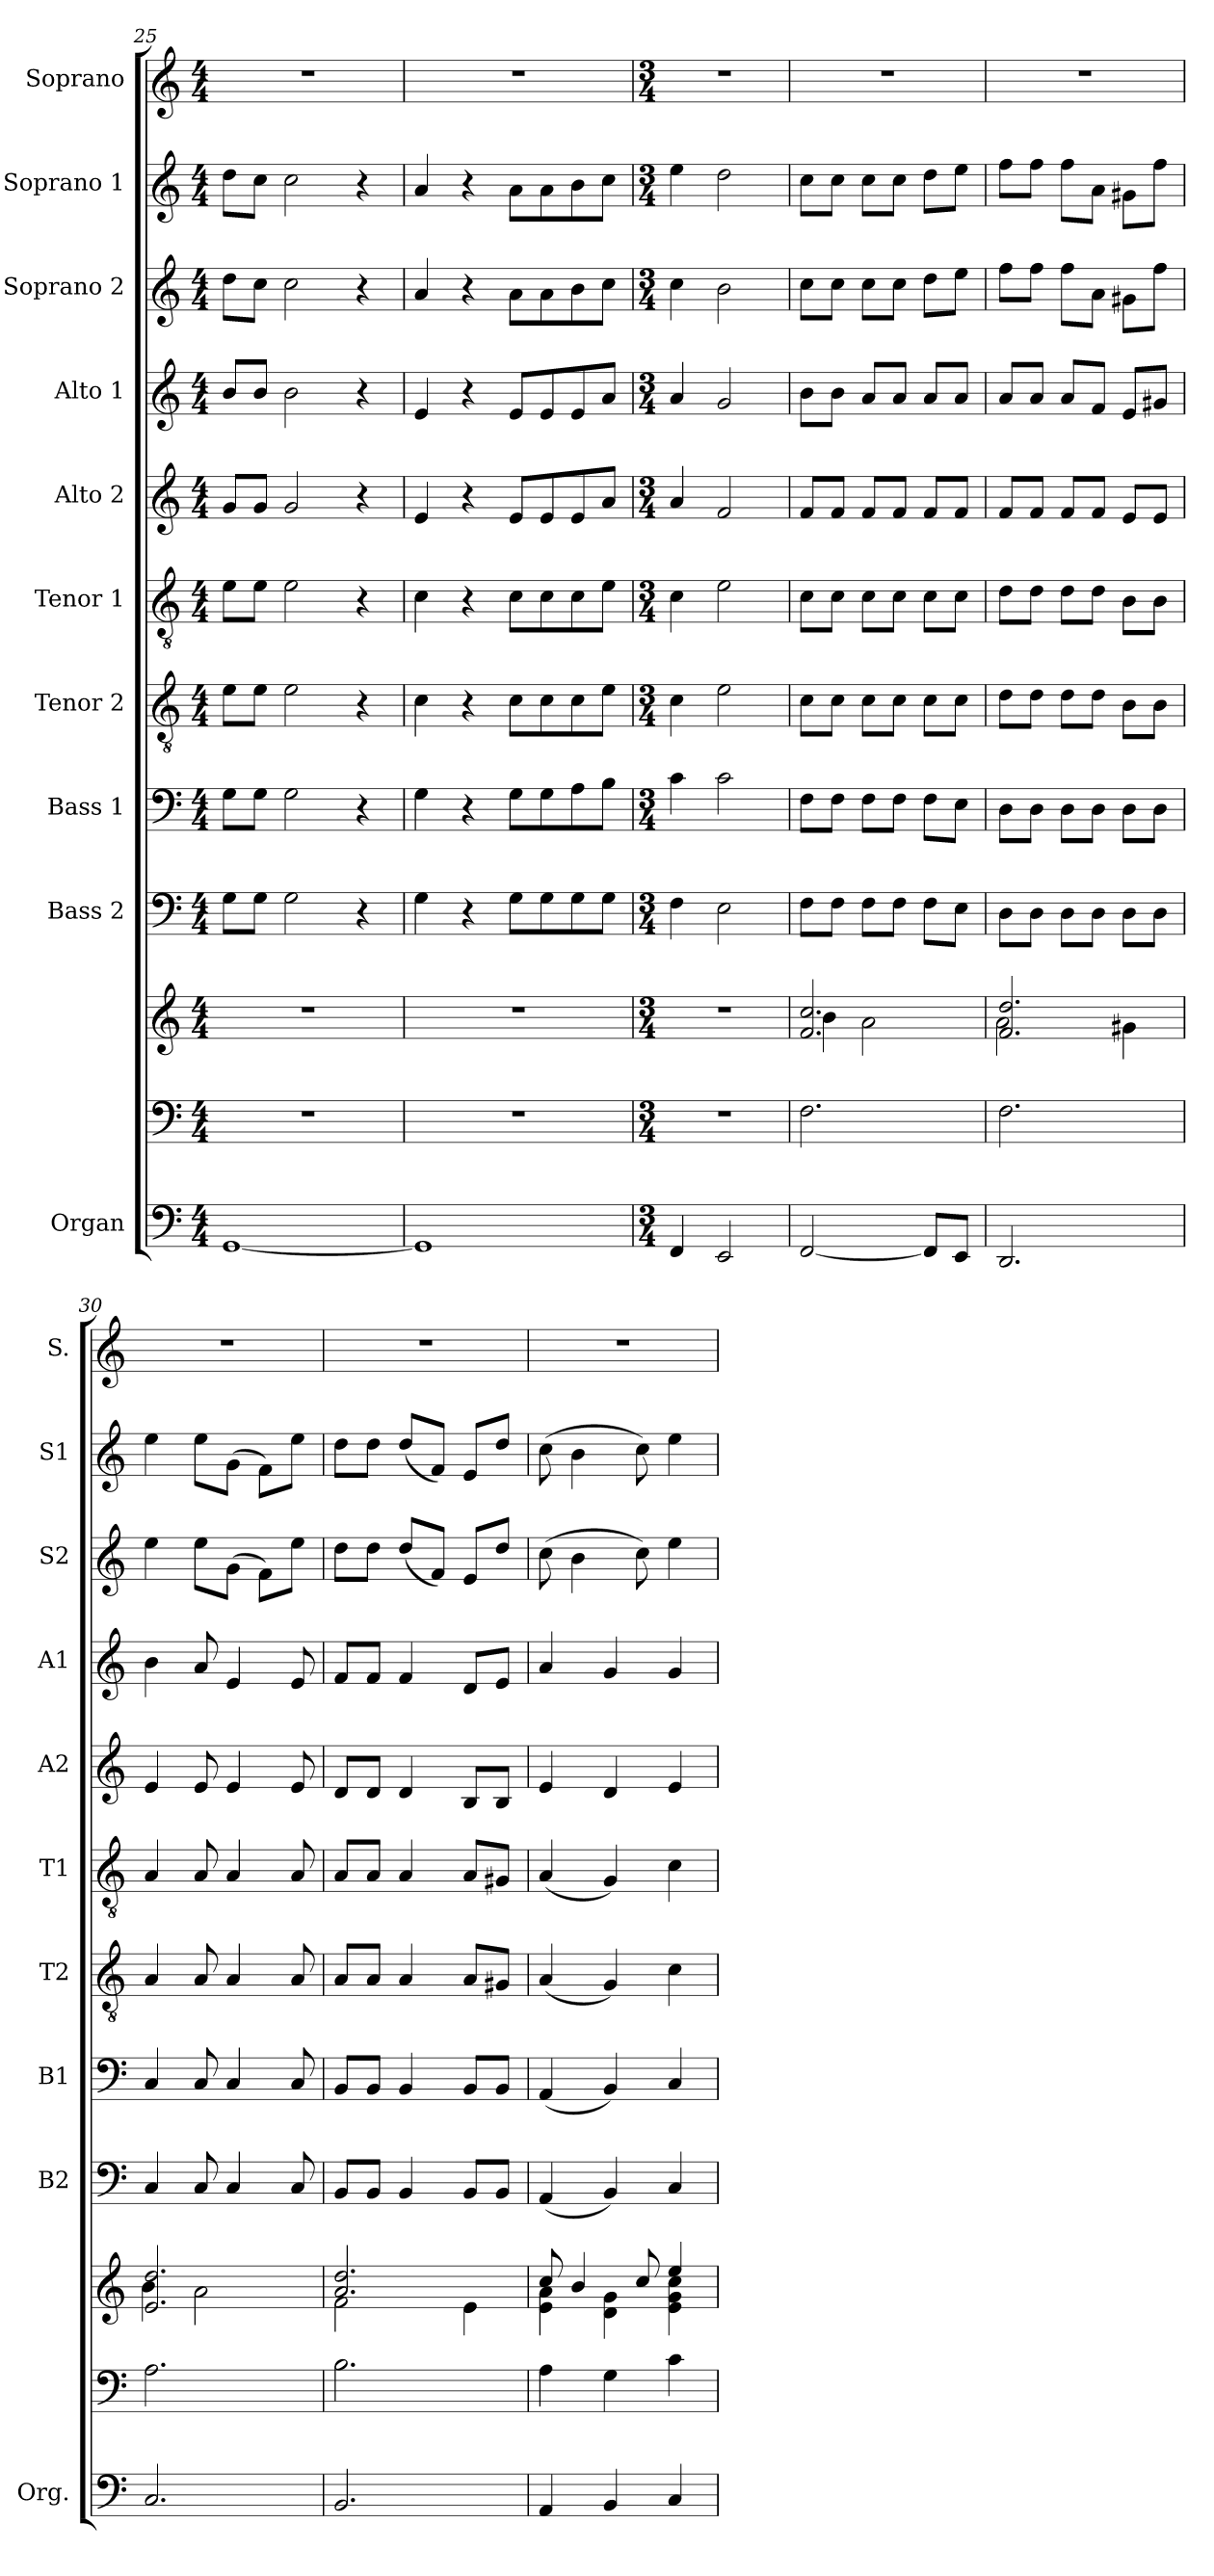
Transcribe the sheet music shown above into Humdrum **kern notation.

**kern	**kern	**kern	**kern	**kern	**kern	**kern	**kern	**kern	**kern	**kern	**kern
*part10	*part10	*part10	*part9	*part8	*part7	*part6	*part5	*part4	*part3	*part2	*part1
*staff12	*staff11	*staff10	*staff9	*staff8	*staff7	*staff6	*staff5	*staff4	*staff3	*staff2	*staff1
*I"Organ	*	*	*I"Bass 2	*I"Bass 1	*I"Tenor 2	*I"Tenor 1	*I"Alto 2	*I"Alto 1	*I"Soprano 2	*I"Soprano 1	*I"Soprano
*I'Org.	*	*	*I'B2	*I'B1	*I'T2	*I'T1	*I'A2	*I'A1	*I'S2	*I'S1	*I'S.
*clefF4	*clefF4	*clefG2	*clefF4	*clefF4	*clefGv2	*clefGv2	*clefG2	*clefG2	*clefG2	*clefG2	*clefG2
*k[]	*k[]	*k[]	*k[]	*k[]	*k[]	*k[]	*k[]	*k[]	*k[]	*k[]	*k[]
*M4/4	*M4/4	*M4/4	*M4/4	*M4/4	*M4/4	*M4/4	*M4/4	*M4/4	*M4/4	*M4/4	*M4/4
=25	=25	=25	=25	=25	=25	=25	=25	=25	=25	=25	=25
[1GG	1r	1r	8G\L	8G\L	8e\L	8e\L	8g/L	8b/L	8dd\L	8dd\L	1r
.	.	.	8G\J	8G\J	8e\J	8e\J	8g/J	8b/J	8cc\J	8cc\J	.
.	.	.	2G\	2G\	2e\	2e\	2g/	2b\	2cc\	2cc\	.
.	.	.	4r	4r	4r	4r	4r	4r	4r	4r	.
=26	=26	=26	=26	=26	=26	=26	=26	=26	=26	=26	=26
1GG]	1r	1r	4G\	4G\	4c\	4c\	4e/	4e/	4a/	4a/	1r
.	.	.	4r	4r	4r	4r	4r	4r	4r	4r	.
.	.	.	8G\L	8G\L	8c\L	8c\L	8e/L	8e/L	8a\L	8a\L	.
.	.	.	8G\	8G\	8c\	8c\	8e/	8e/	8a\	8a\	.
.	.	.	8G\	8A\	8c\	8c\	8e/	8e/	8b\	8b\	.
.	.	.	8G\J	8B\J	8e\J	8e\J	8a/J	8a/J	8cc\J	8cc\J	.
=27	=27	=27	=27	=27	=27	=27	=27	=27	=27	=27	=27
*M3/4	*M3/4	*M3/4	*M3/4	*M3/4	*M3/4	*M3/4	*M3/4	*M3/4	*M3/4	*M3/4	*M3/4
4FF/	2.r	2.r	4F\	4c\	4c\	4c\	4a/	4a/	4cc\	4ee\	2.r
2EE/	.	.	2E\	2c\	2e\	2e\	2f/	2g/	2b\	2dd\	.
=28	=28	=28	=28	=28	=28	=28	=28	=28	=28	=28	=28
*	*	*^	*	*	*	*	*	*	*	*	*
[2FF/	2.F\	2.f/ 2.cc/	4b\	8F\L	8F\L	8c\L	8c\L	8f/L	8b\L	8cc\L	8cc\L	2.r
.	.	.	.	8F\J	8F\J	8c\J	8c\J	8f/J	8b\J	8cc\J	8cc\J	.
.	.	.	2a\	8F\L	8F\L	8c\L	8c\L	8f/L	8a/L	8cc\L	8cc\L	.
.	.	.	.	8F\J	8F\J	8c\J	8c\J	8f/J	8a/J	8cc\J	8cc\J	.
8FF/L]	.	.	.	8F\L	8F\L	8c\L	8c\L	8f/L	8a/L	8dd\L	8dd\L	.
8EE/J	.	.	.	8E\J	8E\J	8c\J	8c\J	8f/J	8a/J	8ee\J	8ee\J	.
=29	=29	=29	=29	=29	=29	=29	=29	=29	=29	=29	=29	=29
2.DD/	2.F\	2.f/ 2.dd/	2a\	8D\L	8D\L	8d\L	8d\L	8f/L	8a/L	8ff\L	8ff\L	2.r
.	.	.	.	8D\J	8D\J	8d\J	8d\J	8f/J	8a/J	8ff\J	8ff\J	.
.	.	.	.	8D\L	8D\L	8d\L	8d\L	8f/L	8a/L	8ff\L	8ff\L	.
.	.	.	.	8D\J	8D\J	8d\J	8d\J	8f/J	8f/J	8a\J	8a\J	.
.	.	.	4g#X\	8D\L	8D\L	8B\L	8B\L	8e/L	8e/L	8g#X\L	8g#X\L	.
.	.	.	.	8D\J	8D\J	8B\J	8B\J	8e/J	8g#X/J	8ff\J	8ff\J	.
=30	=30	=30	=30	=30	=30	=30	=30	=30	=30	=30	=30	=30
2.C/	2.A\	2.e/ 2.dd/	4b\	4C/	4C/	4A/	4A/	4e/	4b\	4ee\	4ee\	2.r
.	.	.	2a\	8C/	8C/	8A/	8A/	8e/	8a/	8ee\L	8ee\L	.
.	.	.	.	4C/	4C/	4A/	4A/	4e/	4e/	(>8g\J	(>8g\J	.
.	.	.	.	.	.	.	.	.	.	8f\L)	8f\L)	.
.	.	.	.	8C/	8C/	8A/	8A/	8e/	8e/	8ee\J	8ee\J	.
=31	=31	=31	=31	=31	=31	=31	=31	=31	=31	=31	=31	=31
2.BB/	2.B\	2.a/ 2.dd/	2f\	8BB/L	8BB/L	8A/L	8A/L	8d/L	8f/L	8dd\L	8dd\L	2.r
.	.	.	.	8BB/J	8BB/J	8A/J	8A/J	8d/J	8f/J	8dd\J	8dd\J	.
.	.	.	.	4BB/	4BB/	4A/	4A/	4d/	4f/	(<8dd/L	(<8dd/L	.
.	.	.	.	.	.	.	.	.	.	8f/J)	8f/J)	.
.	.	.	4e\	8BB/L	8BB/L	8A/L	8A/L	8B/L	8d/L	8e/L	8e/L	.
.	.	.	.	8BB/J	8BB/J	8G#X/J	8G#X/J	8B/J	8e/J	8dd/J	8dd/J	.
=32	=32	=32	=32	=32	=32	=32	=32	=32	=32	=32	=32	=32
4AA/	4A\	8cc/	4e\ 4a\	(<4AA/	(<4AA/	(<4A/	(<4A/	4e/	4a/	(>8cc\	(>8cc\	2.r
.	.	4b/	.	.	.	.	.	.	.	4b\	4b\	.
4BB/	4G\	.	4d\ 4g\	4BB/)	4BB/)	4G/)	4G/)	4d/	4g/	.	.	.
.	.	8cc/	.	.	.	.	.	.	.	8cc\)	8cc\)	.
4C/	4c\	4ee/	4e\ 4g\ 4cc\	4C/	4C/	4c\	4c\	4e/	4g/	4ee\	4ee\	.
*	*	*v	*v	*	*	*	*	*	*	*	*	*
=	=	=	=	=	=	=	=	=	=	=	=
*-	*-	*-	*-	*-	*-	*-	*-	*-	*-	*-	*-
